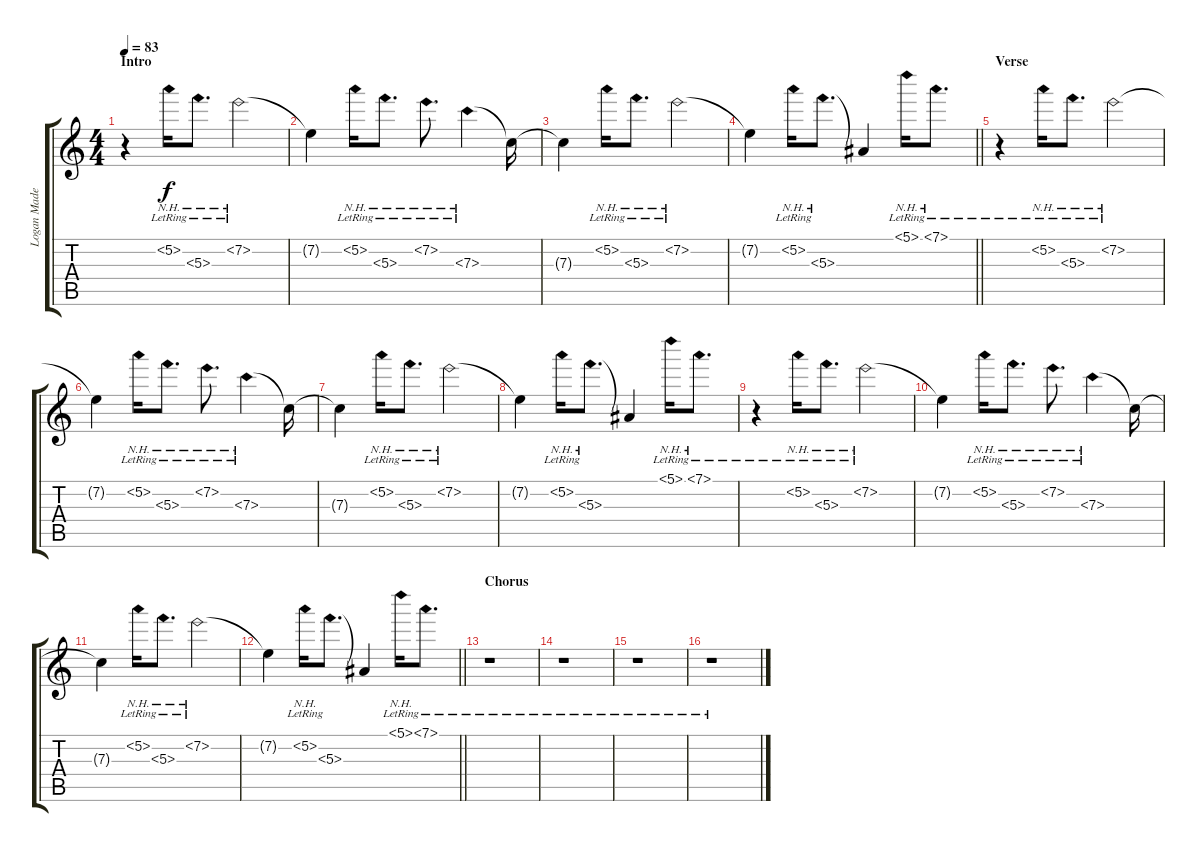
\track ("Logan Mader" "Logan Made") {instrument acousticguitarsteel}
\staff {score tabs}
\tuning (D4 A3 F3 C3 G2 D2) {hide}
\ts (4 4)
\section ("" "Intro")
\tempo 83
\clef g2
\ks c
r.4{dy f instrument acousticguitarsteel} 5.2{nh lr}.16 5.3{nh lr}.8{d} 7.2{nh lr}.2 |
7.2{t}.4 5.2{nh lr}.16 5.3{nh lr}.8{d} 7.2{nh lr}.8{d} 7.3{nh lr}.4 7.3{t}.16 |
7.3{t}.4 5.2{nh lr}.16 5.3{nh lr}.8{d} 7.2{nh lr}.2 |
\barLineRight lightlight
7.2{t}.4 5.2{nh lr}.16 5.3{nh lr}.8{d} 5.3{t}.4 5.1{nh lr}.16 7.1{nh lr}.8{d} |
\section ("" "Verse ")
r.4 5.2{nh lr}.16 5.3{nh lr}.8{d} 7.2{nh lr}.2 |
7.2{t}.4 5.2{nh lr}.16 5.3{nh lr}.8{d} 7.2{nh lr}.8{d} 7.3{nh lr}.4 7.3{t}.16 |
7.3{t}.4 5.2{nh lr}.16 5.3{nh lr}.8{d} 7.2{nh lr}.2 |
7.2{t}.4 5.2{nh lr}.16 5.3{nh lr}.8{d} 5.3{t}.4 5.1{nh lr}.16 7.1{nh lr}.8{d} |
r.4 5.2{nh lr}.16 5.3{nh lr}.8{d} 7.2{nh lr}.2 |
7.2{t}.4 5.2{nh lr}.16 5.3{nh lr}.8{d} 7.2{nh lr}.8{d} 7.3{nh lr}.4 7.3{t}.16 |
7.3{t}.4 5.2{nh lr}.16 5.3{nh lr}.8{d} 7.2{nh lr}.2 |
\barLineRight lightlight
7.2{t}.4 5.2{nh lr}.16 5.3{nh lr}.8{d} 5.3{t}.4 5.1{nh lr}.16 7.1{nh lr}.8{d} |
\section ("" "Chorus")
r.1 |
r.1 |
r.1 |
r.1
